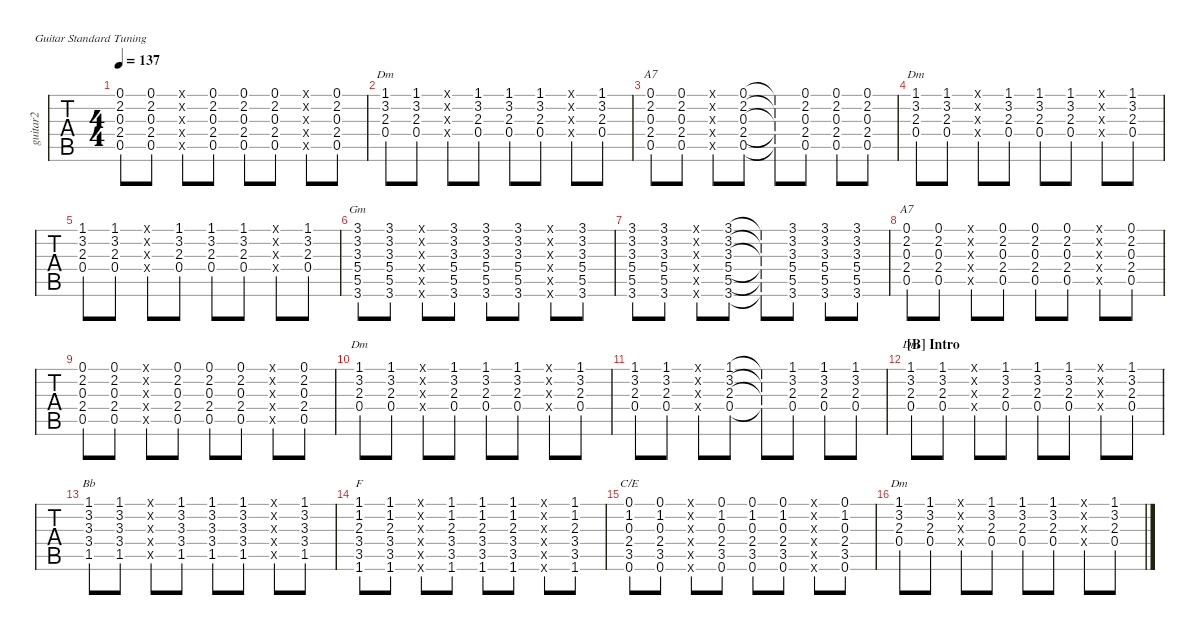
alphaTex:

\defaultSystemsLayout 4
\hideDynamics
\bracketExtendMode nobrackets
\track ("Guitar2" "guitar2") {defaultSystemsLayout 4 instrument electricguitarclean}
\staff {tabs}
\tuning (E4 B3 G3 D3 A2 E2)
\chord ("Dm" 1 3 2 0 x x) {showdiagram false showfingering false}
\chord ("Bb" 1 3 3 3 1 x) {showdiagram false showfingering false barre 1}
\chord ("F" 1 1 2 3 3 1) {showdiagram false showfingering false barre (1 1)}
\chord ("C/E" 0 1 0 2 3 0) {showdiagram false showfingering false}
\chord ("A7" 0 2 0 2 0 x) {showdiagram false showfingering false}
\chord ("Gm" 3 3 3 5 5 3) {showdiagram false showfingering false barre (3 3 3)}
\ts (4 4)
\tempo 137
\clef g2
\ks f
(0.5{acc forcenatural} 2.4{acc forcenatural} 0.3{acc forcenatural} 2.2{acc b} 0.1{acc forcenatural}).8{dy mf} (0.5{acc forcenatural} 2.4{acc forcenatural} 0.3{acc forcenatural} 2.2{acc b} 0.1{acc forcenatural}).8 (0.5{x acc forcenatural} 2.4{x acc forcenatural} 0.3{x acc forcenatural} 2.2{x acc b} 0.1{x acc forcenatural}).8 (0.5{acc forcenatural} 2.4{acc forcenatural} 0.3{acc forcenatural} 2.2{acc b} 0.1{acc forcenatural}).8 (0.5{acc forcenatural} 2.4{acc forcenatural} 0.3{acc forcenatural} 2.2{acc b} 0.1{acc forcenatural}).8 (0.5{acc forcenatural} 2.4{acc forcenatural} 0.3{acc forcenatural} 2.2{acc b} 0.1{acc forcenatural}).8 (0.5{x acc forcenatural} 2.4{x acc forcenatural} 0.3{x acc forcenatural} 2.2{x acc b} 0.1{x acc forcenatural}).8 (0.5{acc forcenatural} 2.4{acc forcenatural} 0.3{acc forcenatural} 2.2{acc b} 0.1{acc forcenatural}).8 |
(0.4{acc forcenatural} 2.3{acc forcenatural} 3.2{acc forcenatural} 1.1{acc forcenatural}).8{ch "Dm"} (0.4{acc forcenatural} 2.3{acc forcenatural} 3.2{acc forcenatural} 1.1{acc forcenatural}).8 (0.4{x acc forcenatural} 2.3{x acc forcenatural} 3.2{x acc forcenatural} 1.1{x acc forcenatural}).8 (0.4{acc forcenatural} 2.3{acc forcenatural} 3.2{acc forcenatural} 1.1{acc forcenatural}).8 (0.4{acc forcenatural} 2.3{acc forcenatural} 3.2{acc forcenatural} 1.1{acc forcenatural}).8 (0.4{acc forcenatural} 2.3{acc forcenatural} 3.2{acc forcenatural} 1.1{acc forcenatural}).8 (0.4{x acc forcenatural} 2.3{x acc forcenatural} 3.2{x acc forcenatural} 1.1{x acc forcenatural}).8 (0.4{acc forcenatural} 2.3{acc forcenatural} 3.2{acc forcenatural} 1.1{acc forcenatural}).8 |
(0.5{acc forcenatural} 2.4{acc forcenatural} 0.3{acc forcenatural} 2.2{acc b} 0.1{acc forcenatural}).8{ch "A7"} (0.5{acc forcenatural} 2.4{acc forcenatural} 0.3{acc forcenatural} 2.2{acc b} 0.1{acc forcenatural}).8 (0.5{x acc forcenatural} 2.4{x acc forcenatural} 0.3{x acc forcenatural} 2.2{x acc b} 0.1{x acc forcenatural}).8 (0.5{acc forcenatural} 2.4{acc forcenatural} 0.3{acc forcenatural} 2.2{acc b} 0.1{acc forcenatural}).8 (0.5{t acc forcenatural} 2.4{t acc forcenatural} 0.3{t acc forcenatural} 2.2{t acc b} 0.1{t acc forcenatural}).8 (0.5{acc forcenatural} 2.4{acc forcenatural} 0.3{acc forcenatural} 2.2{acc b} 0.1{acc forcenatural}).8 (0.5{acc forcenatural} 2.4{acc forcenatural} 0.3{acc forcenatural} 2.2{acc b} 0.1{acc forcenatural}).8 (0.5{acc forcenatural} 2.4{acc forcenatural} 0.3{acc forcenatural} 2.2{acc b} 0.1{acc forcenatural}).8 |
(0.4{acc forcenatural} 2.3{acc forcenatural} 3.2{acc forcenatural} 1.1{acc forcenatural}).8{ch "Dm"} (0.4{acc forcenatural} 2.3{acc forcenatural} 3.2{acc forcenatural} 1.1{acc forcenatural}).8 (0.4{x acc forcenatural} 2.3{x acc forcenatural} 3.2{x acc forcenatural} 1.1{x acc forcenatural}).8 (0.4{acc forcenatural} 2.3{acc forcenatural} 3.2{acc forcenatural} 1.1{acc forcenatural}).8 (0.4{acc forcenatural} 2.3{acc forcenatural} 3.2{acc forcenatural} 1.1{acc forcenatural}).8 (0.4{acc forcenatural} 2.3{acc forcenatural} 3.2{acc forcenatural} 1.1{acc forcenatural}).8 (0.4{x acc forcenatural} 2.3{x acc forcenatural} 3.2{x acc forcenatural} 1.1{x acc forcenatural}).8 (0.4{acc forcenatural} 2.3{acc forcenatural} 3.2{acc forcenatural} 1.1{acc forcenatural}).8 |
(0.4{acc forcenatural} 2.3{acc forcenatural} 3.2{acc forcenatural} 1.1{acc forcenatural}).8 (0.4{acc forcenatural} 2.3{acc forcenatural} 3.2{acc forcenatural} 1.1{acc forcenatural}).8 (0.4{x acc forcenatural} 2.3{x acc forcenatural} 3.2{x acc forcenatural} 1.1{x acc forcenatural}).8 (0.4{acc forcenatural} 2.3{acc forcenatural} 3.2{acc forcenatural} 1.1{acc forcenatural}).8 (0.4{acc forcenatural} 2.3{acc forcenatural} 3.2{acc forcenatural} 1.1{acc forcenatural}).8 (0.4{acc forcenatural} 2.3{acc forcenatural} 3.2{acc forcenatural} 1.1{acc forcenatural}).8 (0.4{x acc forcenatural} 2.3{x acc forcenatural} 3.2{x acc forcenatural} 1.1{x acc forcenatural}).8 (0.4{acc forcenatural} 2.3{acc forcenatural} 3.2{acc forcenatural} 1.1{acc forcenatural}).8 |
(5.4{acc forcenatural} 3.3{acc b} 3.2{acc forcenatural} 3.1{acc forcenatural} 5.5{acc forcenatural} 3.6{acc forcenatural}).8{ch "Gm"} (5.4{acc forcenatural} 3.3{acc b} 3.2{acc forcenatural} 3.1{acc forcenatural} 5.5{acc forcenatural} 3.6{acc forcenatural}).8 (5.4{x acc forcenatural} 3.3{x acc b} 3.2{x acc forcenatural} 3.1{x acc forcenatural} 5.5{x acc forcenatural} 3.6{x acc forcenatural}).8 (5.4{acc forcenatural} 3.3{acc b} 3.2{acc forcenatural} 3.1{acc forcenatural} 5.5{acc forcenatural} 3.6{acc forcenatural}).8 (5.4{acc forcenatural} 3.3{acc b} 3.2{acc forcenatural} 3.1{acc forcenatural} 5.5{acc forcenatural} 3.6{acc forcenatural}).8 (5.4{acc forcenatural} 3.3{acc b} 3.2{acc forcenatural} 3.1{acc forcenatural} 5.5{acc forcenatural} 3.6{acc forcenatural}).8 (5.4{x acc forcenatural} 3.3{x acc b} 3.2{x acc forcenatural} 3.1{x acc forcenatural} 5.5{x acc forcenatural} 3.6{x acc forcenatural}).8 (5.4{acc forcenatural} 3.3{acc b} 3.2{acc forcenatural} 3.1{acc forcenatural} 5.5{acc forcenatural} 3.6{acc forcenatural}).8 |
(5.4{acc forcenatural} 3.3{acc b} 3.2{acc forcenatural} 3.1{acc forcenatural} 5.5{acc forcenatural} 3.6{acc forcenatural}).8 (5.4{acc forcenatural} 3.3{acc b} 3.2{acc forcenatural} 3.1{acc forcenatural} 5.5{acc forcenatural} 3.6{acc forcenatural}).8 (5.4{x acc forcenatural} 3.3{x acc b} 3.2{x acc forcenatural} 3.1{x acc forcenatural} 5.5{x acc forcenatural} 3.6{x acc forcenatural}).8 (5.4{acc forcenatural} 3.3{acc b} 3.2{acc forcenatural} 3.1{acc forcenatural} 5.5{acc forcenatural} 3.6{acc forcenatural}).8 (5.4{t acc forcenatural} 3.3{t acc b} 3.2{t acc forcenatural} 3.1{t acc forcenatural} 5.5{t acc forcenatural} 3.6{t acc forcenatural}).8 (5.4{acc forcenatural} 3.3{acc b} 3.2{acc forcenatural} 3.1{acc forcenatural} 5.5{acc forcenatural} 3.6{acc forcenatural}).8 (5.4{acc forcenatural} 3.3{acc b} 3.2{acc forcenatural} 3.1{acc forcenatural} 5.5{acc forcenatural} 3.6{acc forcenatural}).8 (5.4{acc forcenatural} 3.3{acc b} 3.2{acc forcenatural} 3.1{acc forcenatural} 5.5{acc forcenatural} 3.6{acc forcenatural}).8 |
(0.5{acc forcenatural} 2.4{acc forcenatural} 0.3{acc forcenatural} 2.2{acc b} 0.1{acc forcenatural}).8{ch "A7"} (0.5{acc forcenatural} 2.4{acc forcenatural} 0.3{acc forcenatural} 2.2{acc b} 0.1{acc forcenatural}).8 (0.5{x acc forcenatural} 2.4{x acc forcenatural} 0.3{x acc forcenatural} 2.2{x acc b} 0.1{x acc forcenatural}).8 (0.5{acc forcenatural} 2.4{acc forcenatural} 0.3{acc forcenatural} 2.2{acc b} 0.1{acc forcenatural}).8 (0.5{acc forcenatural} 2.4{acc forcenatural} 0.3{acc forcenatural} 2.2{acc b} 0.1{acc forcenatural}).8 (0.5{acc forcenatural} 2.4{acc forcenatural} 0.3{acc forcenatural} 2.2{acc b} 0.1{acc forcenatural}).8 (0.5{x acc forcenatural} 2.4{x acc forcenatural} 0.3{x acc forcenatural} 2.2{x acc b} 0.1{x acc forcenatural}).8 (0.5{acc forcenatural} 2.4{acc forcenatural} 0.3{acc forcenatural} 2.2{acc b} 0.1{acc forcenatural}).8 |
(0.5{acc forcenatural} 2.4{acc forcenatural} 0.3{acc forcenatural} 2.2{acc b} 0.1{acc forcenatural}).8 (0.5{acc forcenatural} 2.4{acc forcenatural} 0.3{acc forcenatural} 2.2{acc b} 0.1{acc forcenatural}).8 (0.5{x acc forcenatural} 2.4{x acc forcenatural} 0.3{x acc forcenatural} 2.2{x acc b} 0.1{x acc forcenatural}).8 (0.5{acc forcenatural} 2.4{acc forcenatural} 0.3{acc forcenatural} 2.2{acc b} 0.1{acc forcenatural}).8 (0.5{acc forcenatural} 2.4{acc forcenatural} 0.3{acc forcenatural} 2.2{acc b} 0.1{acc forcenatural}).8 (0.5{acc forcenatural} 2.4{acc forcenatural} 0.3{acc forcenatural} 2.2{acc b} 0.1{acc forcenatural}).8 (0.5{x acc forcenatural} 2.4{x acc forcenatural} 0.3{x acc forcenatural} 2.2{x acc b} 0.1{x acc forcenatural}).8 (0.5{acc forcenatural} 2.4{acc forcenatural} 0.3{acc forcenatural} 2.2{acc b} 0.1{acc forcenatural}).8 |
(0.4{acc forcenatural} 2.3{acc forcenatural} 3.2{acc forcenatural} 1.1{acc forcenatural}).8{ch "Dm"} (0.4{acc forcenatural} 2.3{acc forcenatural} 3.2{acc forcenatural} 1.1{acc forcenatural}).8 (0.4{x acc forcenatural} 2.3{x acc forcenatural} 3.2{x acc forcenatural} 1.1{x acc forcenatural}).8 (0.4{acc forcenatural} 2.3{acc forcenatural} 3.2{acc forcenatural} 1.1{acc forcenatural}).8 (0.4{acc forcenatural} 2.3{acc forcenatural} 3.2{acc forcenatural} 1.1{acc forcenatural}).8 (0.4{acc forcenatural} 2.3{acc forcenatural} 3.2{acc forcenatural} 1.1{acc forcenatural}).8 (0.4{x acc forcenatural} 2.3{x acc forcenatural} 3.2{x acc forcenatural} 1.1{x acc forcenatural}).8 (0.4{acc forcenatural} 2.3{acc forcenatural} 3.2{acc forcenatural} 1.1{acc forcenatural}).8 |
(0.4{acc forcenatural} 2.3{acc forcenatural} 3.2{acc forcenatural} 1.1{acc forcenatural}).8 (0.4{acc forcenatural} 2.3{acc forcenatural} 3.2{acc forcenatural} 1.1{acc forcenatural}).8 (0.4{x acc forcenatural} 2.3{x acc forcenatural} 3.2{x acc forcenatural} 1.1{x acc forcenatural}).8 (0.4{acc forcenatural} 2.3{acc forcenatural} 3.2{acc forcenatural} 1.1{acc forcenatural}).8 (0.4{t acc forcenatural} 2.3{t acc forcenatural} 3.2{t acc forcenatural} 1.1{t acc forcenatural}).8 (0.4{acc forcenatural} 2.3{acc forcenatural} 3.2{acc forcenatural} 1.1{acc forcenatural}).8 (0.4{acc forcenatural} 2.3{acc forcenatural} 3.2{acc forcenatural} 1.1{acc forcenatural}).8 (0.4{acc forcenatural} 2.3{acc forcenatural} 3.2{acc forcenatural} 1.1{acc forcenatural}).8 |
\section ("B" "Intro")
(0.4{acc forcenatural} 2.3{acc forcenatural} 3.2{acc forcenatural} 1.1{acc forcenatural}).8{ch "Dm"} (0.4{acc forcenatural} 2.3{acc forcenatural} 3.2{acc forcenatural} 1.1{acc forcenatural}).8 (0.4{x acc forcenatural} 2.3{x acc forcenatural} 3.2{x acc forcenatural} 1.1{x acc forcenatural}).8 (0.4{acc forcenatural} 2.3{acc forcenatural} 3.2{acc forcenatural} 1.1{acc forcenatural}).8 (0.4{acc forcenatural} 2.3{acc forcenatural} 3.2{acc forcenatural} 1.1{acc forcenatural}).8 (0.4{acc forcenatural} 2.3{acc forcenatural} 3.2{acc forcenatural} 1.1{acc forcenatural}).8 (0.4{x acc forcenatural} 2.3{x acc forcenatural} 3.2{x acc forcenatural} 1.1{x acc forcenatural}).8 (0.4{acc forcenatural} 2.3{acc forcenatural} 3.2{acc forcenatural} 1.1{acc forcenatural}).8 |
(1.5{acc b} 3.4{acc forcenatural} 3.3{acc b} 3.2{acc forcenatural} 1.1{acc forcenatural}).8{ch "Bb"} (1.5{acc b} 3.4{acc forcenatural} 3.3{acc b} 3.2{acc forcenatural} 1.1{acc forcenatural}).8 (1.5{x acc b} 3.4{x acc forcenatural} 3.3{x acc b} 3.2{x acc forcenatural} 1.1{x acc forcenatural}).8 (1.5{acc b} 3.4{acc forcenatural} 3.3{acc b} 3.2{acc forcenatural} 1.1{acc forcenatural}).8 (1.5{acc b} 3.4{acc forcenatural} 3.3{acc b} 3.2{acc forcenatural} 1.1{acc forcenatural}).8 (1.5{acc b} 3.4{acc forcenatural} 3.3{acc b} 3.2{acc forcenatural} 1.1{acc forcenatural}).8 (1.5{x acc b} 3.4{x acc forcenatural} 3.3{x acc b} 3.2{x acc forcenatural} 1.1{x acc forcenatural}).8 (1.5{acc b} 3.4{acc forcenatural} 3.3{acc b} 3.2{acc forcenatural} 1.1{acc forcenatural}).8 |
(1.6{acc forcenatural} 3.5{acc forcenatural} 3.4{acc forcenatural} 2.3{acc forcenatural} 1.2{acc forcenatural} 1.1{acc forcenatural}).8{ch "F"} (1.6{acc forcenatural} 3.5{acc forcenatural} 3.4{acc forcenatural} 2.3{acc forcenatural} 1.2{acc forcenatural} 1.1{acc forcenatural}).8 (1.6{x acc forcenatural} 3.5{x acc forcenatural} 3.4{x acc forcenatural} 2.3{x acc forcenatural} 1.2{x acc forcenatural} 1.1{x acc forcenatural}).8 (1.6{acc forcenatural} 3.5{acc forcenatural} 3.4{acc forcenatural} 2.3{acc forcenatural} 1.2{acc forcenatural} 1.1{acc forcenatural}).8 (1.6{acc forcenatural} 3.5{acc forcenatural} 3.4{acc forcenatural} 2.3{acc forcenatural} 1.2{acc forcenatural} 1.1{acc forcenatural}).8 (1.6{acc forcenatural} 3.5{acc forcenatural} 3.4{acc forcenatural} 2.3{acc forcenatural} 1.2{acc forcenatural} 1.1{acc forcenatural}).8 (1.6{x acc forcenatural} 3.5{x acc forcenatural} 3.4{x acc forcenatural} 2.3{x acc forcenatural} 1.2{x acc forcenatural} 1.1{x acc forcenatural}).8 (1.6{acc forcenatural} 3.5{acc forcenatural} 3.4{acc forcenatural} 2.3{acc forcenatural} 1.2{acc forcenatural} 1.1{acc forcenatural}).8 |
(3.5{acc forcenatural} 0.6{acc forcenatural} 2.4{acc forcenatural} 0.3{acc forcenatural} 1.2{acc forcenatural} 0.1{acc forcenatural}).8{ch "C/E"} (3.5{acc forcenatural} 0.6{acc forcenatural} 2.4{acc forcenatural} 0.3{acc forcenatural} 1.2{acc forcenatural} 0.1{acc forcenatural}).8 (3.5{x acc forcenatural} 0.6{x acc forcenatural} 2.4{x acc forcenatural} 0.3{x acc forcenatural} 1.2{x acc forcenatural} 0.1{x acc forcenatural}).8 (3.5{acc forcenatural} 0.6{acc forcenatural} 2.4{acc forcenatural} 0.3{acc forcenatural} 1.2{acc forcenatural} 0.1{acc forcenatural}).8 (3.5{acc forcenatural} 0.6{acc forcenatural} 2.4{acc forcenatural} 0.3{acc forcenatural} 1.2{acc forcenatural} 0.1{acc forcenatural}).8 (3.5{acc forcenatural} 0.6{acc forcenatural} 2.4{acc forcenatural} 0.3{acc forcenatural} 1.2{acc forcenatural} 0.1{acc forcenatural}).8 (3.5{x acc forcenatural} 0.6{x acc forcenatural} 2.4{x acc forcenatural} 0.3{x acc forcenatural} 1.2{x acc forcenatural} 0.1{x acc forcenatural}).8 (3.5{acc forcenatural} 0.6{acc forcenatural} 2.4{acc forcenatural} 0.3{acc forcenatural} 1.2{acc forcenatural} 0.1{acc forcenatural}).8 |
(0.4{acc forcenatural} 2.3{acc forcenatural} 3.2{acc forcenatural} 1.1{acc forcenatural}).8{ch "Dm"} (0.4{acc forcenatural} 2.3{acc forcenatural} 3.2{acc forcenatural} 1.1{acc forcenatural}).8 (0.4{x acc forcenatural} 2.3{x acc forcenatural} 3.2{x acc forcenatural} 1.1{x acc forcenatural}).8 (0.4{acc forcenatural} 2.3{acc forcenatural} 3.2{acc forcenatural} 1.1{acc forcenatural}).8 (0.4{acc forcenatural} 2.3{acc forcenatural} 3.2{acc forcenatural} 1.1{acc forcenatural}).8 (0.4{acc forcenatural} 2.3{acc forcenatural} 3.2{acc forcenatural} 1.1{acc forcenatural}).8 (0.4{x acc forcenatural} 2.3{x acc forcenatural} 3.2{x acc forcenatural} 1.1{x acc forcenatural}).8 (0.4{acc forcenatural} 2.3{acc forcenatural} 3.2{acc forcenatural} 1.1{acc forcenatural}).8
